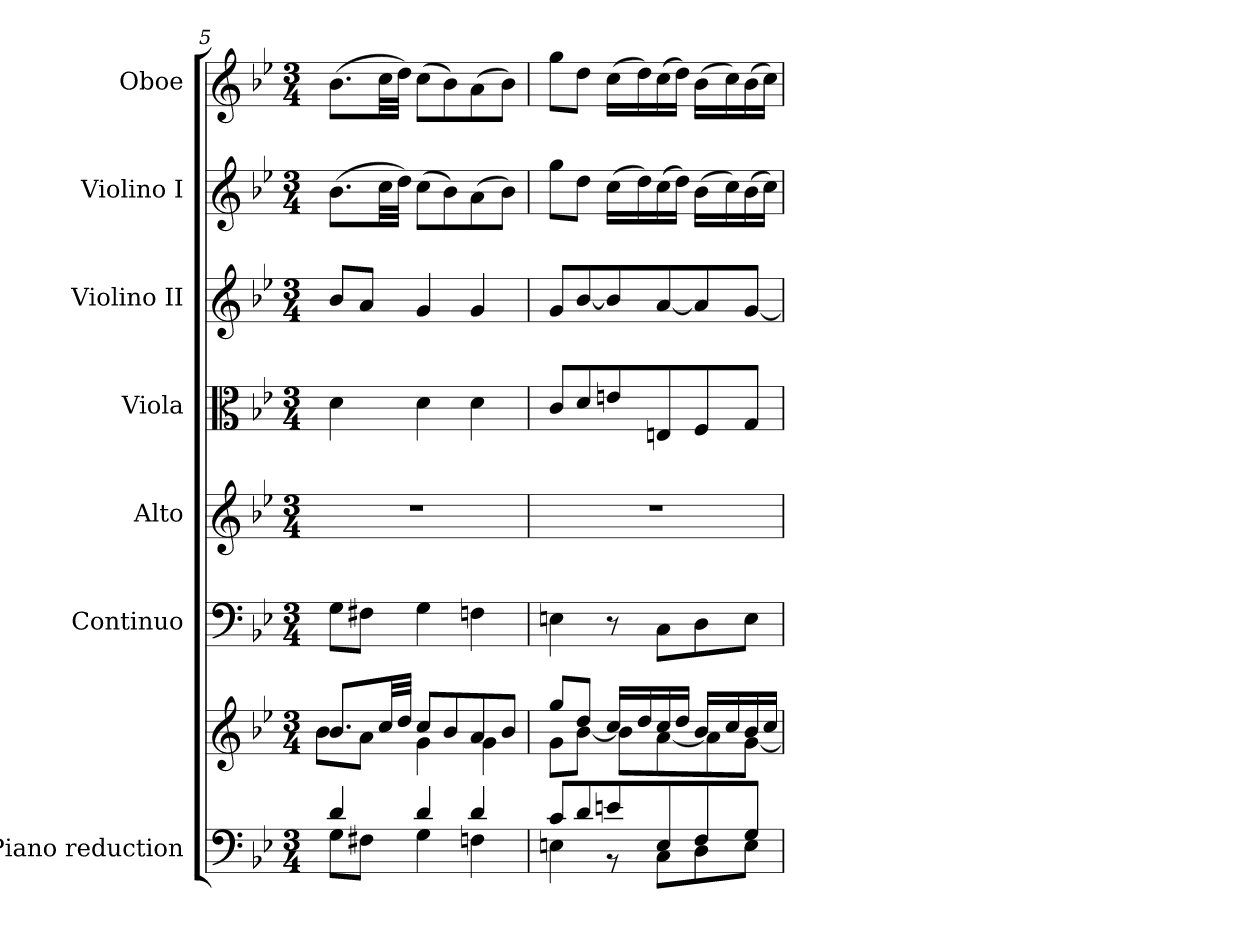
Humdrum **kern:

**kern	**kern	**kern	**kern	**kern	**kern	**kern	**kern
*part7	*part7	*part6	*part5	*part4	*part3	*part2	*part1
*staff8	*staff7	*staff6	*staff5	*staff4	*staff3	*staff2	*staff1
*I"Piano reduction	*	*I"Continuo	*I"Alto	*I"Viola	*I"Violino II	*I"Violino I	*I"Oboe
*I'Pno	*	*	*	*	*	*	*I'Ob
*clefF4	*clefG2	*clefF4	*clefG2	*clefC3	*clefG2	*clefG2	*clefG2
*k[b-e-]	*k[b-e-]	*k[b-e-]	*k[b-e-]	*k[b-e-]	*k[b-e-]	*k[b-e-]	*k[b-e-]
*M3/4	*M3/4	*M3/4	*M3/4	*M3/4	*M3/4	*M3/4	*M3/4
=5	=5	=5	=5	=5	=5	=5	=5
*^	*^	*	*	*	*	*	*
4d/	8G\L	8.b-/L	8b-\L	8G\L	2.r	4d\	8b-/L	(8.b-\L	(8.b-\L
.	8F#X\J	.	8a\J	8F#X\J	.	.	8a/J	.	.
.	.	32cc/LL	.	.	.	.	.	32cc\LL	32cc\LL
.	.	32dd/JJJ	.	.	.	.	.	32dd\JJJ)	32dd\JJJ)
4d/	4G\	8cc/L	4g\	4G\	.	4d\	4g/	(8cc\L	(8cc\L
.	.	8b-/	.	.	.	.	.	8b-\)	8b-\)
4d/	4Fn\	8a/	4g\	4Fn\	.	4d\	4g/	(8a\	(8a\
.	.	8b-/J	.	.	.	.	.	8b-\J)	8b-\J)
!!LO:LB:g=z
=6	=6	=6	=6	=6	=6	=6	=6	=6	=6
8c/L	4En\	8gg/L	8g\L	4En\	2.r	8c/L	8g/L	8gg\L	8gg\L
8d/	.	8dd/J	[8b-\J	.	.	8d/	[8b-/	8dd\J	8dd\J
8en/	8r	16cc/LL	8b-\L]	8r	.	8en/	8b-/]	(16cc\LL	(16cc\LL
.	.	16dd/	.	.	.	.	.	16dd\)	16dd\)
8E/	8C\L	16cc/	[8a\	8C\L	.	8En/	[8a/	(16cc\	(16cc\
.	.	16dd/JJ	.	.	.	.	.	16dd\JJ)	16dd\JJ)
8F/	8D\	16b-/LL	8a\]	8D\	.	8F/	8a/]	(16b-\LL	(16b-\LL
.	.	16cc/	.	.	.	.	.	16cc\)	16cc\)
8G/J	8E\J	16b-/	[8g\J	8E\J	.	8G/J	[8g/J	(16b-\	(16b-\
.	.	16cc/JJ	.	.	.	.	.	16cc\JJ)	16cc\JJ)
*v	*v	*	*	*	*	*	*	*	*
*	*v	*v	*	*	*	*	*	*
=	=	=	=	=	=	=	=
*-	*-	*-	*-	*-	*-	*-	*-
